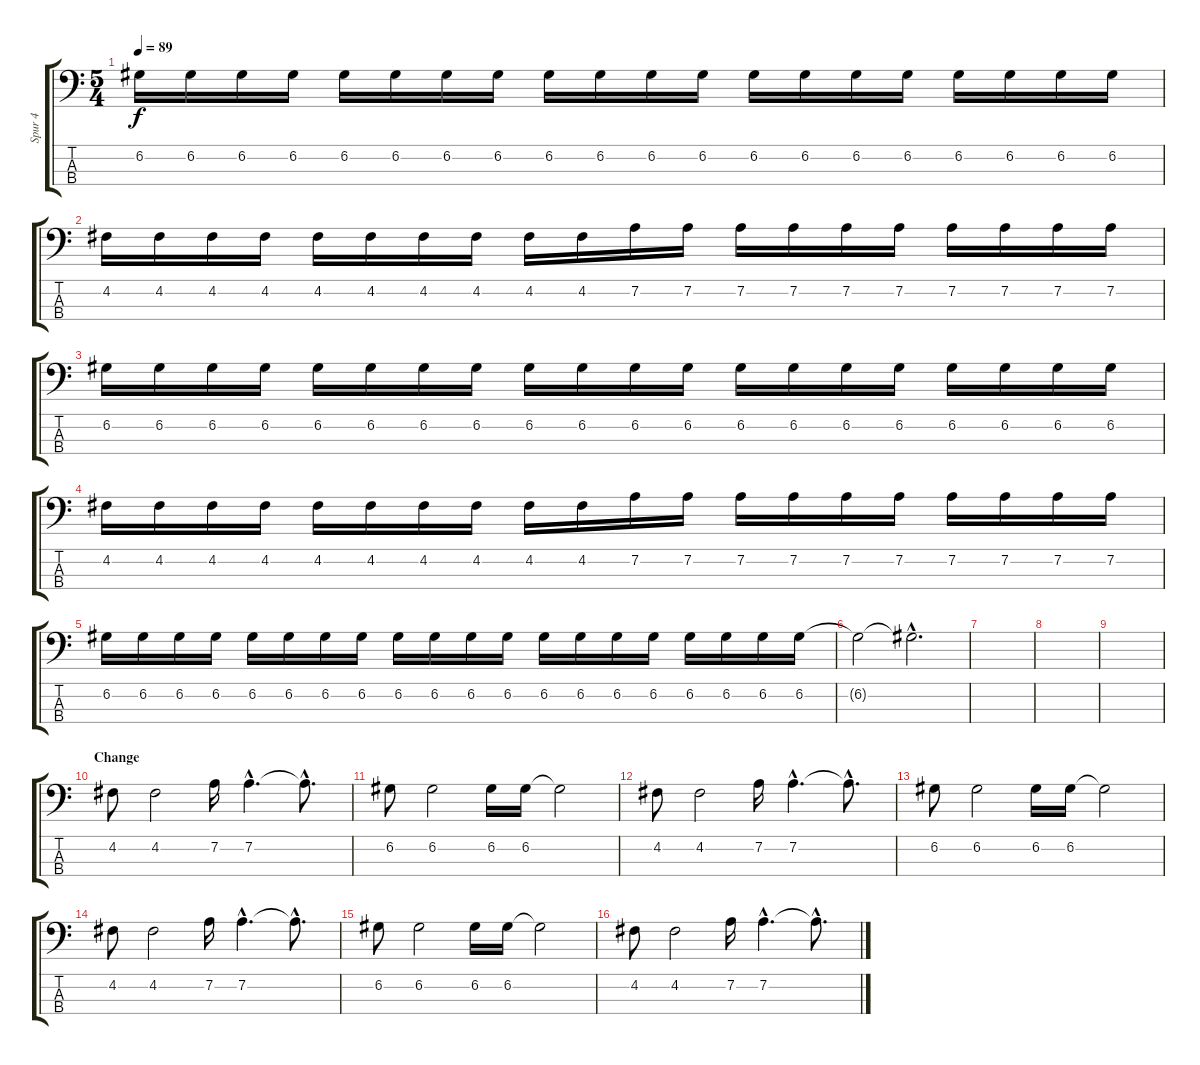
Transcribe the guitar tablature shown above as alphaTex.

\track ("Spur 4" "Spur 4") {instrument electricbassfinger}
\staff {score tabs}
\tuning (G2 D2 A1 E1) {hide}
\ts (5 4)
\tempo 89
\clef f4
\ks c
6.2.16{dy f} 6.2.16 6.2.16 6.2.16 6.2.16 6.2.16 6.2.16 6.2.16 6.2.16 6.2.16 6.2.16 6.2.16 6.2.16 6.2.16 6.2.16 6.2.16 6.2.16 6.2.16 6.2.16 6.2.16 |
4.2.16 4.2.16 4.2.16 4.2.16 4.2.16 4.2.16 4.2.16 4.2.16 4.2.16 4.2.16 7.2.16 7.2.16 7.2.16 7.2.16 7.2.16 7.2.16 7.2.16 7.2.16 7.2.16 7.2.16 |
6.2.16 6.2.16 6.2.16 6.2.16 6.2.16 6.2.16 6.2.16 6.2.16 6.2.16 6.2.16 6.2.16 6.2.16 6.2.16 6.2.16 6.2.16 6.2.16 6.2.16 6.2.16 6.2.16 6.2.16 |
4.2.16 4.2.16 4.2.16 4.2.16 4.2.16 4.2.16 4.2.16 4.2.16 4.2.16 4.2.16 7.2.16 7.2.16 7.2.16 7.2.16 7.2.16 7.2.16 7.2.16 7.2.16 7.2.16 7.2.16 |
6.2.16 6.2.16 6.2.16 6.2.16 6.2.16 6.2.16 6.2.16 6.2.16 6.2.16 6.2.16 6.2.16 6.2.16 6.2.16 6.2.16 6.2.16 6.2.16 6.2.16 6.2.16 6.2.16 6.2.16 |
6.2{t}.2 6.2{hac t}.2{d} |
|
|
|
\section ("" "Change")
4.2.8 4.2.2 7.2.16 7.2{hac}.4{d} 7.2{hac t}.8{d} |
6.2.8 6.2.2 6.2.16 6.2.16 6.2{t}.2 |
4.2.8 4.2.2 7.2.16 7.2{hac}.4{d} 7.2{hac t}.8{d} |
6.2.8 6.2.2 6.2.16 6.2.16 6.2{t}.2 |
4.2.8 4.2.2 7.2.16 7.2{hac}.4{d} 7.2{hac t}.8{d} |
6.2.8 6.2.2 6.2.16 6.2.16 6.2{t}.2 |
4.2.8 4.2.2 7.2.16 7.2{hac}.4{d} 7.2{hac t}.8{d}
